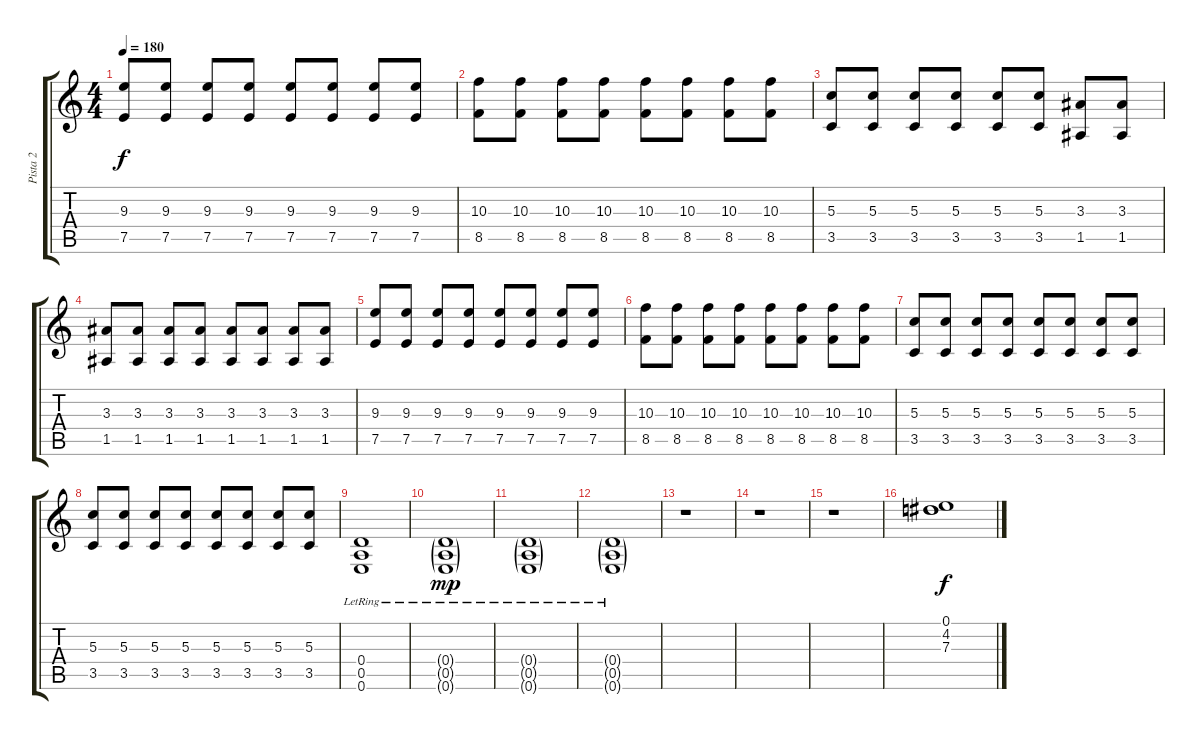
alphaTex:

\track ("Pista 2" "Pista 2") {instrument overdrivenguitar}
\staff {score tabs}
\tuning (E4 B3 G3 D3 A2 E2) {hide}
\ts (4 4)
\tempo 180
\clef g2
\ks c
(9.3 7.5).8{dy f} (9.3 7.5).8 (9.3 7.5).8 (9.3 7.5).8 (9.3 7.5).8 (9.3 7.5).8 (9.3 7.5).8 (9.3 7.5).8 |
(10.3 8.5).8 (10.3 8.5).8 (10.3 8.5).8 (10.3 8.5).8 (10.3 8.5).8 (10.3 8.5).8 (10.3 8.5).8 (10.3 8.5).8 |
(5.3 3.5).8 (5.3 3.5).8 (5.3 3.5).8 (5.3 3.5).8 (5.3 3.5).8 (5.3 3.5).8 (3.3 1.5).8 (3.3 1.5).8 |
(3.3 1.5).8 (3.3 1.5).8 (3.3 1.5).8 (3.3 1.5).8 (3.3 1.5).8 (3.3 1.5).8 (3.3 1.5).8 (3.3 1.5).8 |
(9.3 7.5).8 (9.3 7.5).8 (9.3 7.5).8 (9.3 7.5).8 (9.3 7.5).8 (9.3 7.5).8 (9.3 7.5).8 (9.3 7.5).8 |
(10.3 8.5).8 (10.3 8.5).8 (10.3 8.5).8 (10.3 8.5).8 (10.3 8.5).8 (10.3 8.5).8 (10.3 8.5).8 (10.3 8.5).8 |
(5.3 3.5).8 (5.3 3.5).8 (5.3 3.5).8 (5.3 3.5).8 (5.3 3.5).8 (5.3 3.5).8 (5.3 3.5).8 (5.3 3.5).8 |
(5.3 3.5).8 (5.3 3.5).8 (5.3 3.5).8 (5.3 3.5).8 (5.3 3.5).8 (5.3 3.5).8 (5.3 3.5).8 (5.3 3.5).8 |
(0.4 0.5 0.6{lr}).1 |
(0.4{g} 0.5{g} 0.6{g lr}).1{dy mp} |
(0.4{g} 0.5{g} 0.6{g lr}).1 |
(0.4{g} 0.5{g} 0.6{g lr}).1 |
r.1 |
r.1 |
r.1 |
(0.1 4.2 7.3).1{dy f}
